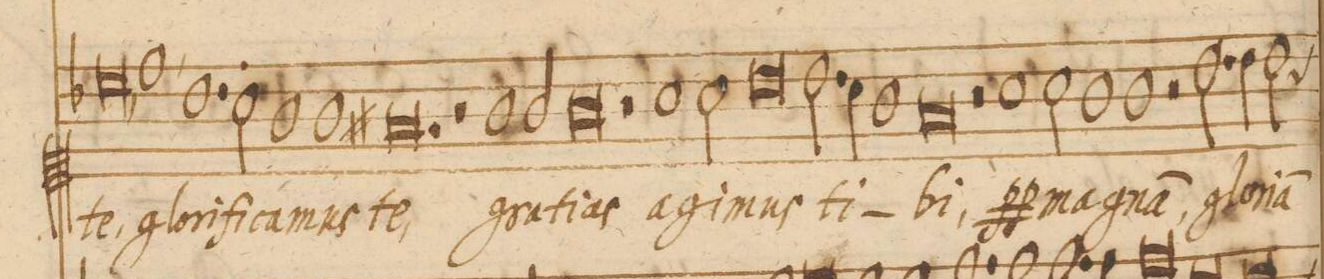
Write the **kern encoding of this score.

**kern	**text
*I"DISCANTVS	*
*clefC1	*
*k[b-]	*
*met(C|)	*
*M2/1	*
0cc	te,
=21-	=21-
1dd,	glo-
1.b-	-ri-
=22-	=22-
2a\	-fi-
1g	-ca-
=23-	=23-
1g	-mus
0.f#X	te,
=24-	=24-
=25-	=25-
2r	.
1g	gra-
2g/	-ti-
=26-	=26-
0g	-as
=27-	=27-
2r	.
1a	a-
2a\	-gi-
=28-	=28-
0b-	-mus
=29-	=29-
2.b-\	ti-
4a\	.
1g	.
=30-	=30-
0fny	-bi,
=31-	=31-
2r	.
1a	p(ro)-
2a\	-p(ter)
=32-	=32-
1g	ma-
1g	-gna(m),
=33-	=33-
2r	.
2.b-\	glo-
4b-\	-ri-
2b-\	-a(m)
*custos:a	*
=34-	=34-
*-	*-
